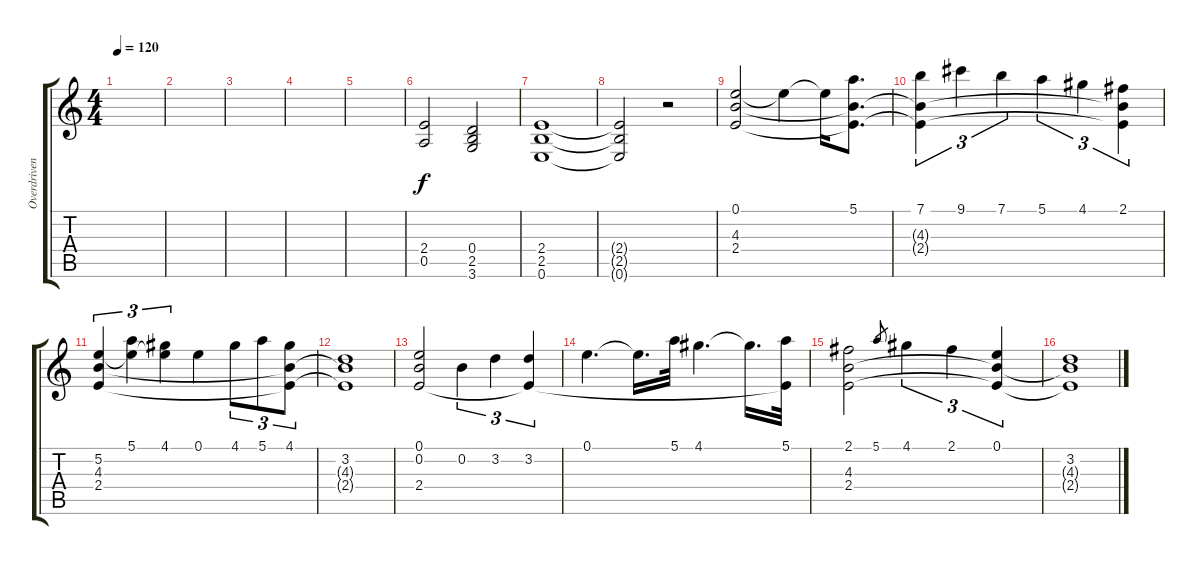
\track ("Overdriven guitar" "Overdriven") {instrument overdrivenguitar}
\staff {score tabs}
\tuning (E4 B3 G3 D3 A2 E2) {hide}
\ts (4 4)
\tempo 120
\clef g2
\ks c
|
|
|
|
|
(2.4 0.5).2{volume 6} (0.4 2.5 3.6).2 |
(2.4 2.5 0.6).1 |
(2.4{t} 2.5{t} 0.6{t}).2 r.2 |
(0.1 4.3 2.4).2 0.1{t}.4 0.1{t}.16 (5.1 4.3{t} 2.4{t}).8{d} |
(7.1 4.3{t} 2.4{t}).4{tu (3 2)} 9.1.4{tu (3 2)} 7.1.4{tu (3 2)} 5.1.4{tu (3 2)} 4.1.4{tu (3 2)} (2.1 4.3{t} 2.4{t}).4{tu (3 2)} |
(5.2 4.3 2.4).4{tu (3 2)} (5.1 5.2{t}).4{tu (3 2)} (4.1 5.2{t}).4{tu (3 2)} 0.1.4 4.1.8{tu (3 2)} 5.1.8{tu (3 2)} (4.1 4.3{t} 2.4{t}).8{tu (3 2)} |
(3.2 4.3{t} 2.4{t}).1 |
(0.1 0.2 2.4).2 0.2.4{tu (3 2)} 3.2.4{tu (3 2)} (3.2 2.4{t}).4{tu (3 2)} |
0.1.4{d} 0.1{t}.16{d} 5.1.32 4.1.4{d} 4.1{t}.16{d} (5.1 2.4{t}).32 |
(2.1 4.3 2.4).2 5.1.8{gr} 4.1.4{tu (3 2)} 2.1.4{tu (3 2)} (0.1 4.3{t} 2.4{t}).4{tu (3 2)} |
(3.2 4.3{t} 2.4{t}).1
